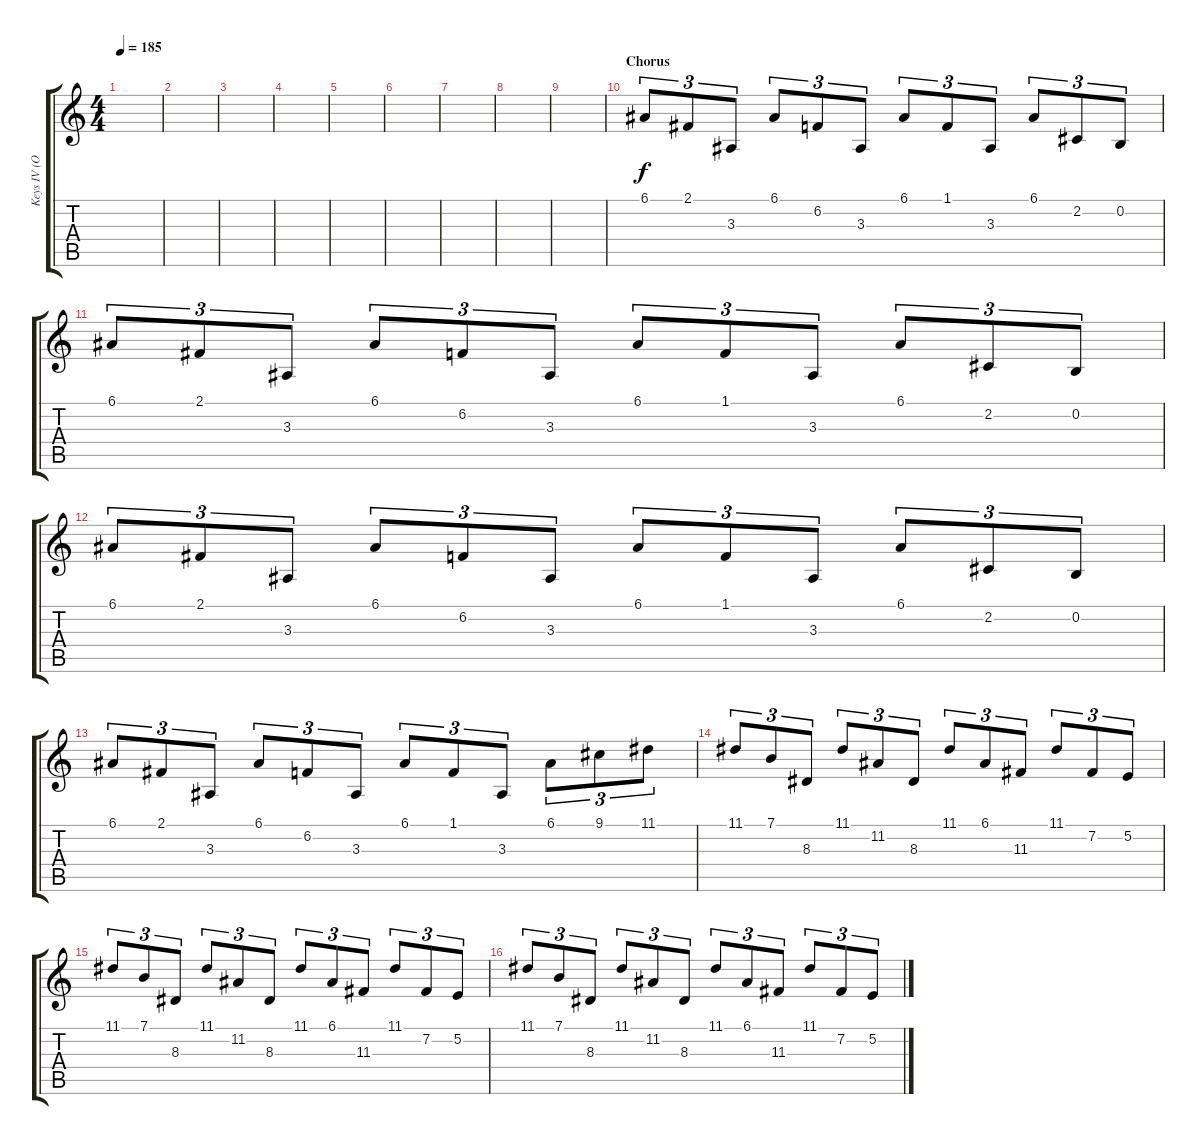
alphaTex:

\track ("Keys IV (Organ 2)" "Keys IV (O") {instrument churchorgan}
\staff {score tabs}
\tuning (E4 B3 G3 D3 A2 E2) {hide}
\ts (4 4)
\tempo 185
\clef g2
\ks c
|
\section ("" "")
|
|
|
|
|
|
|
|
\section ("" "Chorus")
6.1.8{tu (3 2)} 2.1.8{tu (3 2)} 3.3.8{tu (3 2)} 6.1.8{tu (3 2)} 6.2.8{tu (3 2)} 3.3.8{tu (3 2)} 6.1.8{tu (3 2)} 1.1.8{tu (3 2)} 3.3.8{tu (3 2)} 6.1.8{tu (3 2)} 2.2.8{tu (3 2)} 0.2.8{tu (3 2)} |
6.1.8{tu (3 2)} 2.1.8{tu (3 2)} 3.3.8{tu (3 2)} 6.1.8{tu (3 2)} 6.2.8{tu (3 2)} 3.3.8{tu (3 2)} 6.1.8{tu (3 2)} 1.1.8{tu (3 2)} 3.3.8{tu (3 2)} 6.1.8{tu (3 2)} 2.2.8{tu (3 2)} 0.2.8{tu (3 2)} |
6.1.8{tu (3 2)} 2.1.8{tu (3 2)} 3.3.8{tu (3 2)} 6.1.8{tu (3 2)} 6.2.8{tu (3 2)} 3.3.8{tu (3 2)} 6.1.8{tu (3 2)} 1.1.8{tu (3 2)} 3.3.8{tu (3 2)} 6.1.8{tu (3 2)} 2.2.8{tu (3 2)} 0.2.8{tu (3 2)} |
6.1.8{tu (3 2)} 2.1.8{tu (3 2)} 3.3.8{tu (3 2)} 6.1.8{tu (3 2)} 6.2.8{tu (3 2)} 3.3.8{tu (3 2)} 6.1.8{tu (3 2)} 1.1.8{tu (3 2)} 3.3.8{tu (3 2)} 6.1.8{tu (3 2)} 9.1.8{tu (3 2)} 11.1.8{tu (3 2)} |
11.1.8{tu (3 2)} 7.1.8{tu (3 2)} 8.3.8{tu (3 2)} 11.1.8{tu (3 2)} 11.2.8{tu (3 2)} 8.3.8{tu (3 2)} 11.1.8{tu (3 2)} 6.1.8{tu (3 2)} 11.3.8{tu (3 2)} 11.1.8{tu (3 2)} 7.2.8{tu (3 2)} 5.2.8{tu (3 2)} |
11.1.8{tu (3 2)} 7.1.8{tu (3 2)} 8.3.8{tu (3 2)} 11.1.8{tu (3 2)} 11.2.8{tu (3 2)} 8.3.8{tu (3 2)} 11.1.8{tu (3 2)} 6.1.8{tu (3 2)} 11.3.8{tu (3 2)} 11.1.8{tu (3 2)} 7.2.8{tu (3 2)} 5.2.8{tu (3 2)} |
11.1.8{tu (3 2)} 7.1.8{tu (3 2)} 8.3.8{tu (3 2)} 11.1.8{tu (3 2)} 11.2.8{tu (3 2)} 8.3.8{tu (3 2)} 11.1.8{tu (3 2)} 6.1.8{tu (3 2)} 11.3.8{tu (3 2)} 11.1.8{tu (3 2)} 7.2.8{tu (3 2)} 5.2.8{tu (3 2)}
